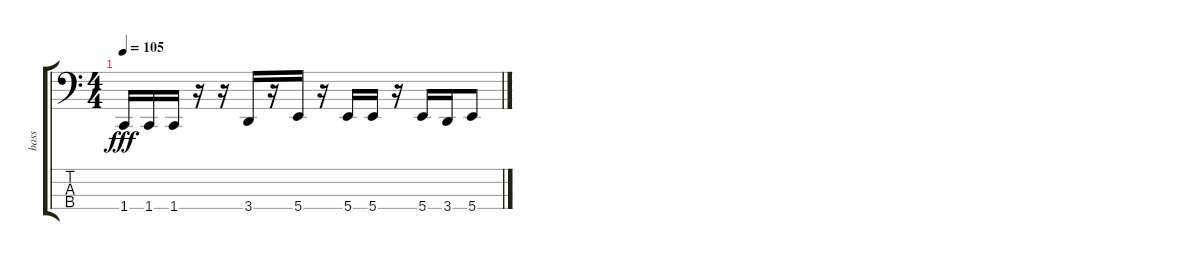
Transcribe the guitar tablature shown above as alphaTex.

\track ("bass" "bass") {instrument electricbasspick}
\staff {score tabs}
\tuning (E2 B1 Gb1 B0) {hide}
\ts (4 4)
\section ("" "")
\tempo 105
\clef f4
\ks c
1.4.16{dy fff} 1.4.16 1.4.16 r.16 r.16 3.4.16 r.16 5.4.16 r.16 5.4.16 5.4.16 r.16 5.4.16 3.4.16 5.4.8
